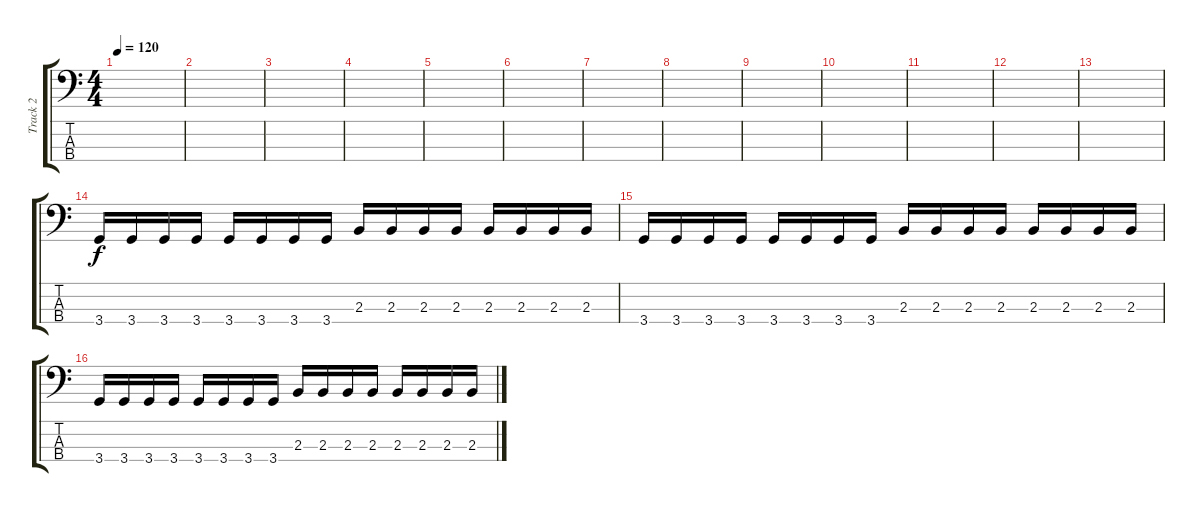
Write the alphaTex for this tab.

\track ("Track 2" "Track 2") {instrument electricbassfinger}
\staff {score tabs}
\tuning (G2 D2 A1 E1) {hide}
\ts (4 4)
\tempo 120
\clef f4
\ks c
|
|
|
|
|
|
|
|
|
|
|
|
|
3.4.16 3.4.16 3.4.16 3.4.16 3.4.16 3.4.16 3.4.16 3.4.16 2.3.16 2.3.16 2.3.16 2.3.16 2.3.16 2.3.16 2.3.16 2.3.16 |
3.4.16 3.4.16 3.4.16 3.4.16 3.4.16 3.4.16 3.4.16 3.4.16 2.3.16 2.3.16 2.3.16 2.3.16 2.3.16 2.3.16 2.3.16 2.3.16 |
3.4.16 3.4.16 3.4.16 3.4.16 3.4.16 3.4.16 3.4.16 3.4.16 2.3.16 2.3.16 2.3.16 2.3.16 2.3.16 2.3.16 2.3.16 2.3.16
